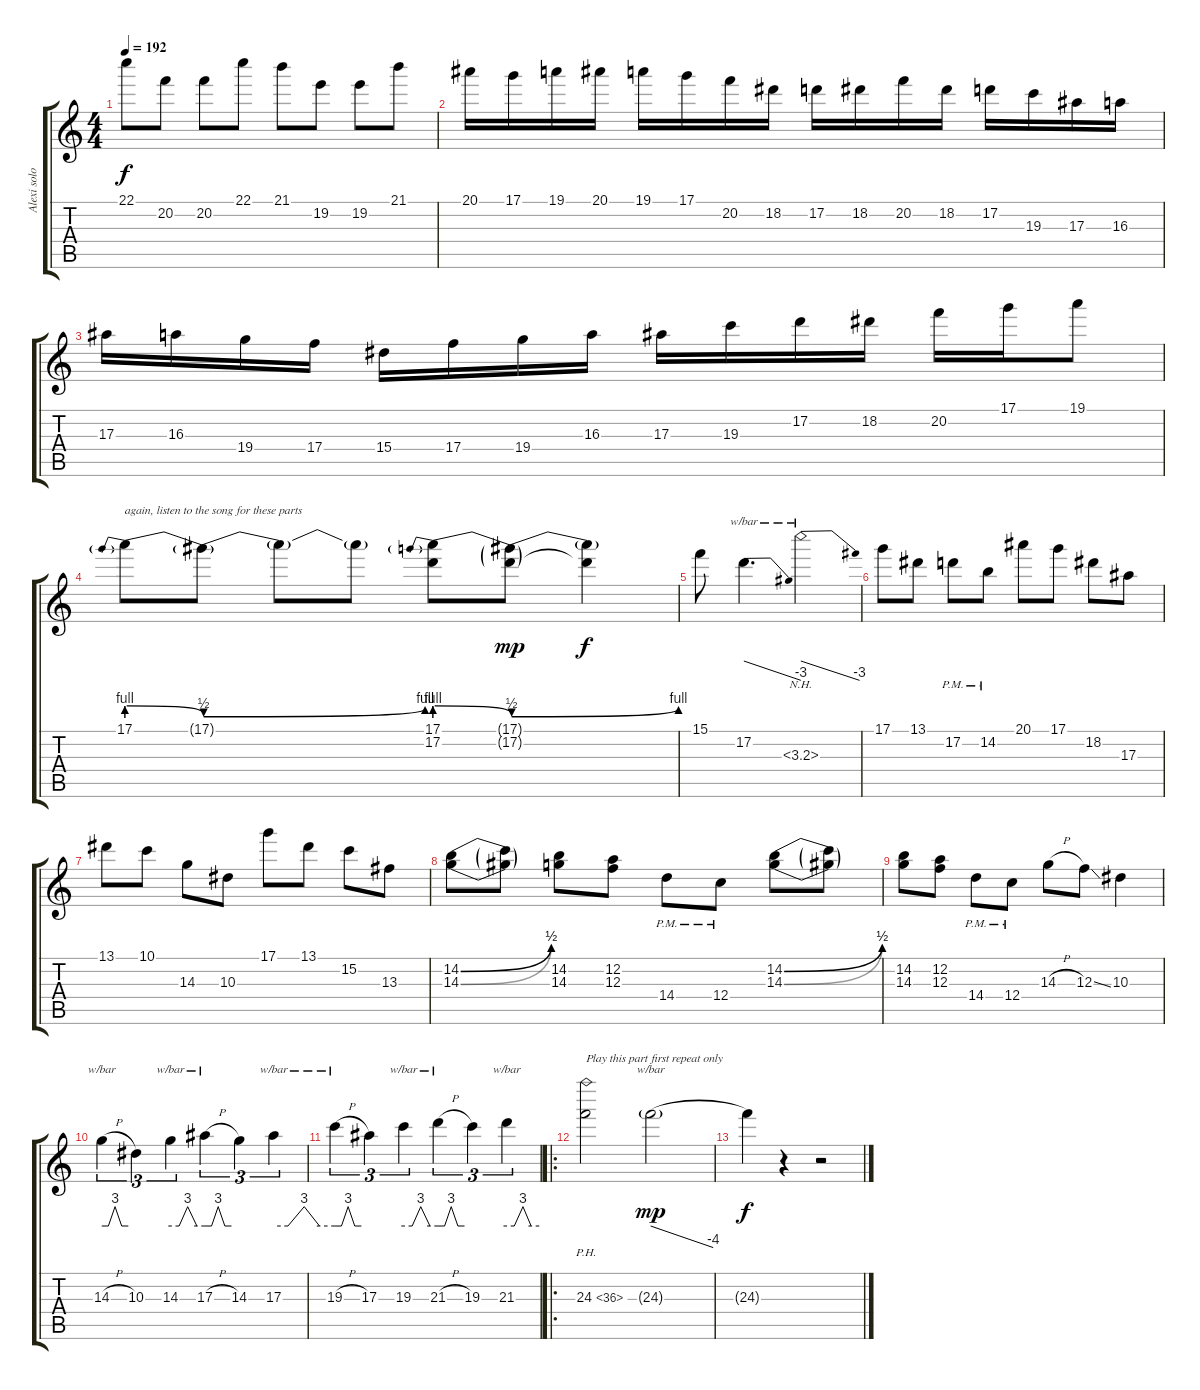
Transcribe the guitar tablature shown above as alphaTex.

\track ("Alexi solo gtr 3" "Alexi solo") {instrument overdrivenguitar}
\staff {score tabs}
\tuning (D4 A3 F3 C3 G2 C2) {hide}
\ts (4 4)
\tempo 192
\clef g2
\ks c
22.1.8{dy f} 20.2.8 20.2.8 22.1.8 21.1.8 19.2.8 19.2.8 21.1.8 |
20.1.16 17.1.16 19.1.16 20.1.16 19.1.16 17.1.16 20.2.16 18.2.16 17.2.16 18.2.16 20.2.16 18.2.16 17.2.16 19.3.16 17.3.16 16.3.16 |
17.3.16 16.3.16 19.4.16 17.4.16 15.4.16 17.4.16 19.4.16 16.3.16 17.3.16 19.3.16 17.2.16 18.2.16 20.2.16 17.1.16 19.1.8 |
17.1{be (prebendrelease 0 4 60 2)}.8{txt "again, listen to the song for these parts"} 17.1{be (bend 0 2 60 4) t}.8 17.1{t}.8 17.1{t}.8 (17.1{be (prebendrelease 0 4 60 2)} 17.2).8 (17.1{be (bend 0 2 60 4) t} 17.2{g}).8{dy mp} (17.1{t} 17.2{t}).4{dy f} |
15.1.8 17.2.4{d tbe (dive default 0 0 60 -12)} 3.3{nh}.2{tbe (dive default 0 0 60 -12)} |
17.1.8 13.1.8 17.2{pm}.8 14.2{pm}.8 20.1.8 17.1.8 18.2.8 17.3.8 |
13.1.8 10.1.8 14.3.8 10.3.8 17.1.8 13.1.8 15.2.8 13.3.8 |
(14.2{be (bend 0 0 60 2)} 14.3{be (bend 0 0 60 2)}).8 (14.2{t} 14.3{t}).8 (14.2 14.3).8 (12.2 12.3).8 14.4{pm}.8 12.4{pm}.8 (14.2{be (bend 0 0 60 2)} 14.3{be (bend 0 0 60 2)}).8 (14.2{t} 14.3{t}).8 |
(14.2 14.3).8 (12.2 12.3).8 14.4{pm}.8 12.4{pm}.8 14.3{h}.8 12.3{ss}.8 10.3.4 |
14.3{h}.4{tu (3 2) tbe (custom default 0 0 15 0 30 12 45 0 60 0)} 10.3.4{tu (3 2)} 14.3.4{tu (3 2) tbe (custom default 0 0 15 0 30 12 46 0 60 0)} 17.3{h}.4{tu (3 2) tbe (custom default 0 0 15 0 30 12 45 0 60 0)} 14.3.4{tu (3 2)} 17.3.4{tu (3 2) tbe (custom default 0 0 14 0 30 12 45 0 60 0)} |
19.3{h}.4{tu (3 2) tbe (custom default 0 0 15 0 30 12 45 0 60 0)} 17.3.4{tu (3 2)} 19.3.4{tu (3 2) tbe (custom default 0 0 15 0 30 12 46 0 60 0)} 21.3{h}.4{tu (3 2) tbe (custom default 0 0 15 0 30 12 45 0 60 0)} 19.3.4{tu (3 2)} 21.3.4{tu (3 2) tbe (custom default 0 0 14 0 30 12 45 0 60 0)} |
\ro
24.3{ph 12}.2{txt "Play this part first repeat only"} 24.3{g}.2{tbe (dive default 0 0 60 -16) dy mp} |
24.3{t}.4{dy f} r.4 r.2
